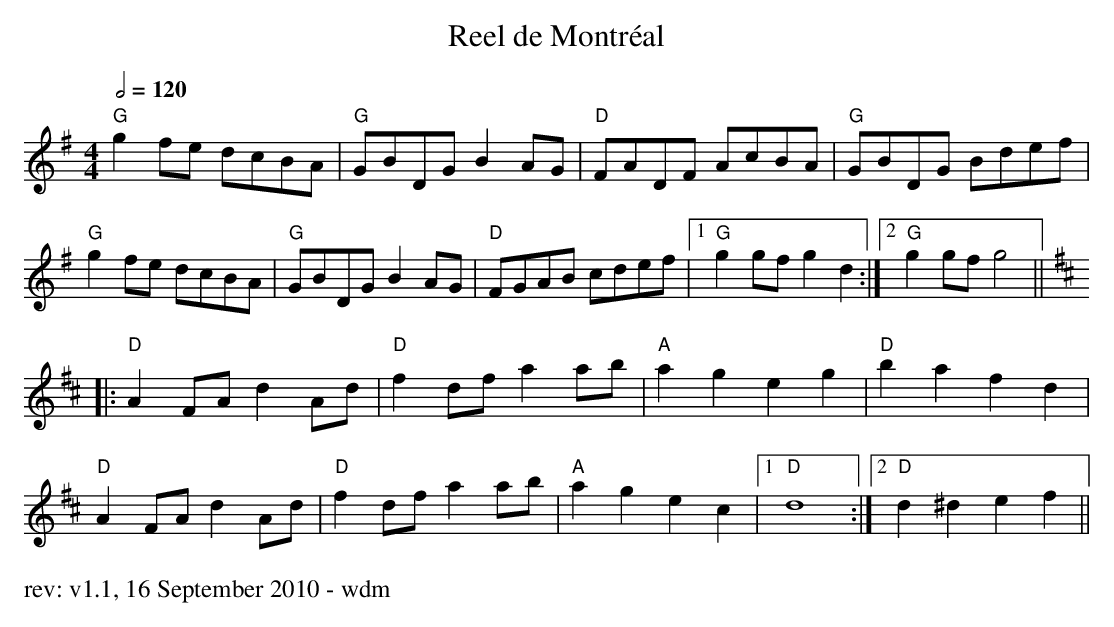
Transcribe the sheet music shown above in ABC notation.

X:1
T:Reel de Montr\'eal
M:4/4
Q:1/2=120
L:1/8
K:G
"G"g2fe dcBA | "G"GBDG B2AG | "D"FADF AcBA | "G"GBDG Bdef |
"G"g2fe dcBA | "G"GBDG B2AG | "D"FGAB cdef |1 "G"g2 gf g2d2 :|2 "G"g2gf g4 ||
K:D
|: "D"A2 FA d2Ad | "D"f2df a2ab | "A"a2g2e2g2 | "D"b2a2f2d2 |
"D"A2 FA d2Ad | "D"f2df a2ab | "A"a2g2e2c2 |1 "D"d8 :|2 "D"d2 ^d2 e2 f2 ||
